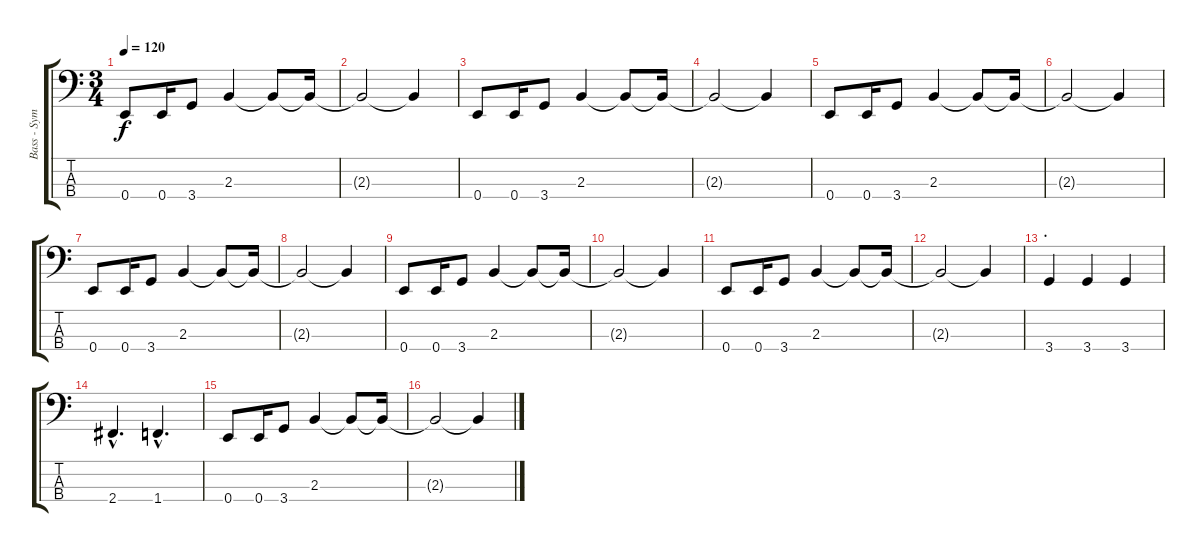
\track ("Bass - Sym" "Bass - Sym") {instrument electricbassfinger}
\staff {score tabs}
\tuning (G2 D2 A1 E1) {hide}
\ts (3 4)
\tempo 120
\clef f4
\ks c
0.4.8{dy f} 0.4.16 3.4.8 2.3.4 2.3{t}.8 2.3{t}.16 |
2.3{t}.2 2.3{t}.4 |
0.4.8 0.4.16 3.4.8 2.3.4 2.3{t}.8 2.3{t}.16 |
2.3{t}.2 2.3{t}.4 |
0.4.8 0.4.16 3.4.8 2.3.4 2.3{t}.8 2.3{t}.16 |
2.3{t}.2 2.3{t}.4 |
0.4.8 0.4.16 3.4.8 2.3.4 2.3{t}.8 2.3{t}.16 |
2.3{t}.2 2.3{t}.4 |
0.4.8 0.4.16 3.4.8 2.3.4 2.3{t}.8 2.3{t}.16 |
2.3{t}.2 2.3{t}.4 |
0.4.8 0.4.16 3.4.8 2.3.4 2.3{t}.8 2.3{t}.16 |
2.3{t}.2 2.3{t}.4 |
\section ("" ".")
3.4.4 3.4.4 3.4.4 |
2.4{hac}.4{d} 1.4{hac}.4{d} |
0.4.8 0.4.16 3.4.8 2.3.4 2.3{t}.8 2.3{t}.16 |
2.3{t}.2 2.3{t}.4
